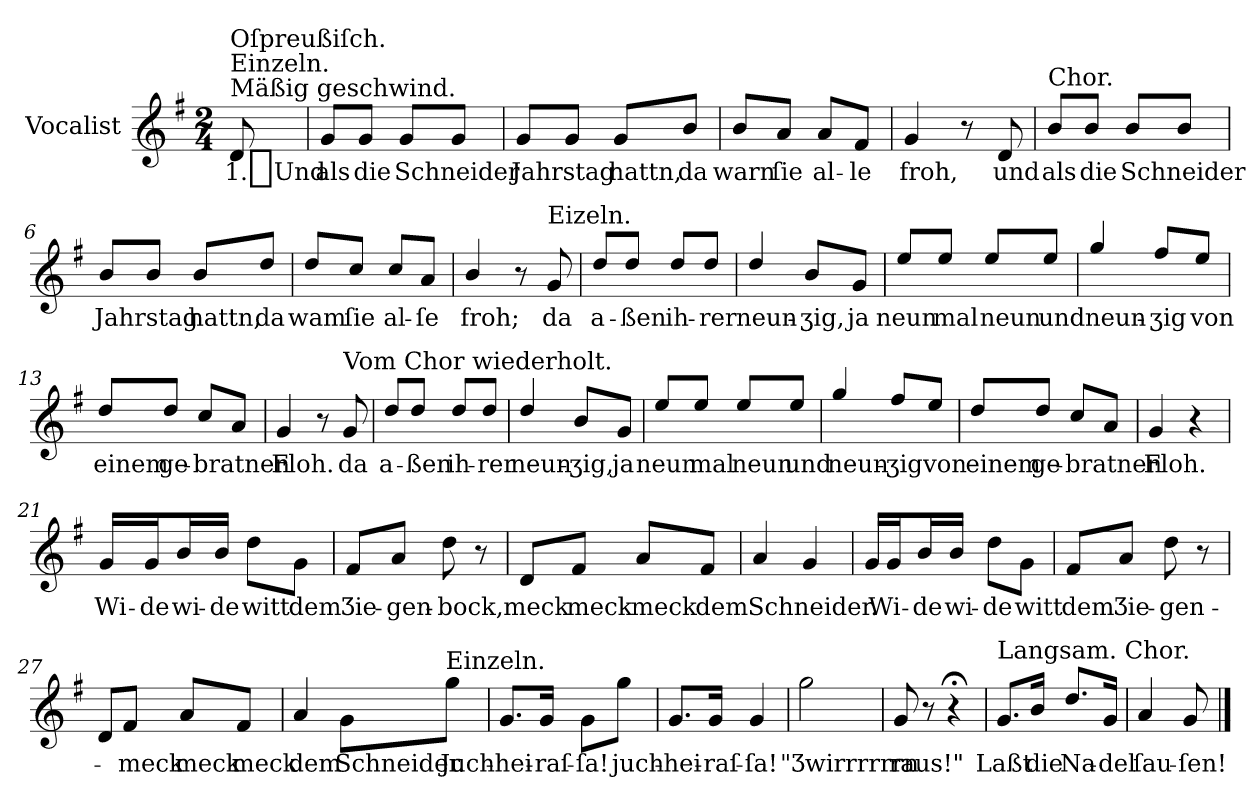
**kern	**text
*part1	*part1
*staff1	*staff1
*I"Vocalist	*
*k[f#]	*
*G:	*
*M2/4	*
=	=
!LO:TX:a:t=Mäßig geschwind.	!
!LO:TX:a:t=Einzeln.	!
!LO:TX:a:t=Oſpreußiſch.	!
8d	1._Und
=1	=1
8gL	als
8gJ	die
8gL	Schneider
8gJ	.
=2	=2
8gL	Jahrstag
8gJ	.
8gL	hattn,
8b/J	da
=3	=3
8b/L	warn
8aJ	ſie
8aL	al-
8f#J	-le
=4	=4
4g	froh,
8r	.
8d	und
=5	=5
!LO:TX:a:t=Chor.	!
8b/L	als
8b/J	die
8b/L	Schneider
8b/J	.
=6	=6
8b/L	Jahrstag
8b/J	.
8b/L	hattn,
8dd/J	da
=7	=7
8dd/L	wam
8cc/J	ſie
8cc/L	al-
8aJ	-ſe
=8	=8
4b/	froh;
8r	.
!LO:TX:a:t=Eizeln.	!
8g	da
=9	=9
8dd/L	a-
8dd/J	-ßen
8dd/L	ih-
8dd/J	-rer
=10	=10
4dd/	neun-
8b/L	-ʒig,
8gJ	ja
=11	=11
8ee/L	neun
8ee/J	mal
8ee/L	neun
8ee/J	und
=12	=12
4gg/	neun-
8ff#/L	-ʒig
8ee/J	von
=13	=13
8dd/L	einem
8dd/J	ge-
8cc/L	-bratnen
8aJ	.
=14	=14
4g	Floh.
8r	.
!LO:TX:a:t=Vom Chor wiederholt.	!
8g	da
=15	=15
8dd/L	a-
8dd/J	-ßen
8dd/L	ih-
8dd/J	-rer
=16	=16
4dd/	neun-
8b/L	-ʒig,
8gJ	ja
=17	=17
8ee/L	neun
8ee/J	mal
8ee/L	neun
8ee/J	und
=18	=18
4gg/	neun-
8ff#/L	-ʒig
8ee/J	von
=19	=19
8dd/L	einem
8dd/J	ge-
8cc/L	-bratnen
8aJ	.
=20	=20
4g	Floh.
4r	.
=21	=21
16gLL	Wi-
16gJ	-de
16bL	wi-
16bJJ	-de
8ddL	witt
8gJ	dem
=22	=22
8f#L	Ʒie-
8aJ	-gen-
8dd	-bock,
8r	.
=23	=23
8dL	meck
8f#J	meck
8aL	meck
8f#J	dem
=24	=24
4a	Schneider.
4g	.
=25	=25
16gLL	.
16gJ	Wi-
16bL	-de
16bJJ	wi-
8ddL	-de
8gJ	witt
=26	=26
8f#L	dem
8aJ	Ʒie-
8dd	-gen-
8r	.
=27	=27
8dL	.
8f#J	meck
8aL	meck
8f#J	meck
=28	=28
4a	dem
8gL	Schneider.
!LO:TX:a:t=Einzeln.	!
8ggJ	Juch-
=29	=29
8.gL	-hei-
16gJk	-raſ-
8gL	-ſa!
8ggJ	juch-
=30	=30
8.gL	-hei-
16gJk	-raſ-
4g	-ſa!
=31	=31
2gg	"Ʒwirrrrrrn
=32	=32
8g	raus!"
8r	.
4r;<	.
=33	=33
!LO:TX:a:t=Langsam. Chor.	!
8.gL	Laßt
16b/Jk	die
8.dd/L	Na-
16gJk	-del
=34	=34
4a	ſau-
8g	-ſen!
==	==
*-	*-
